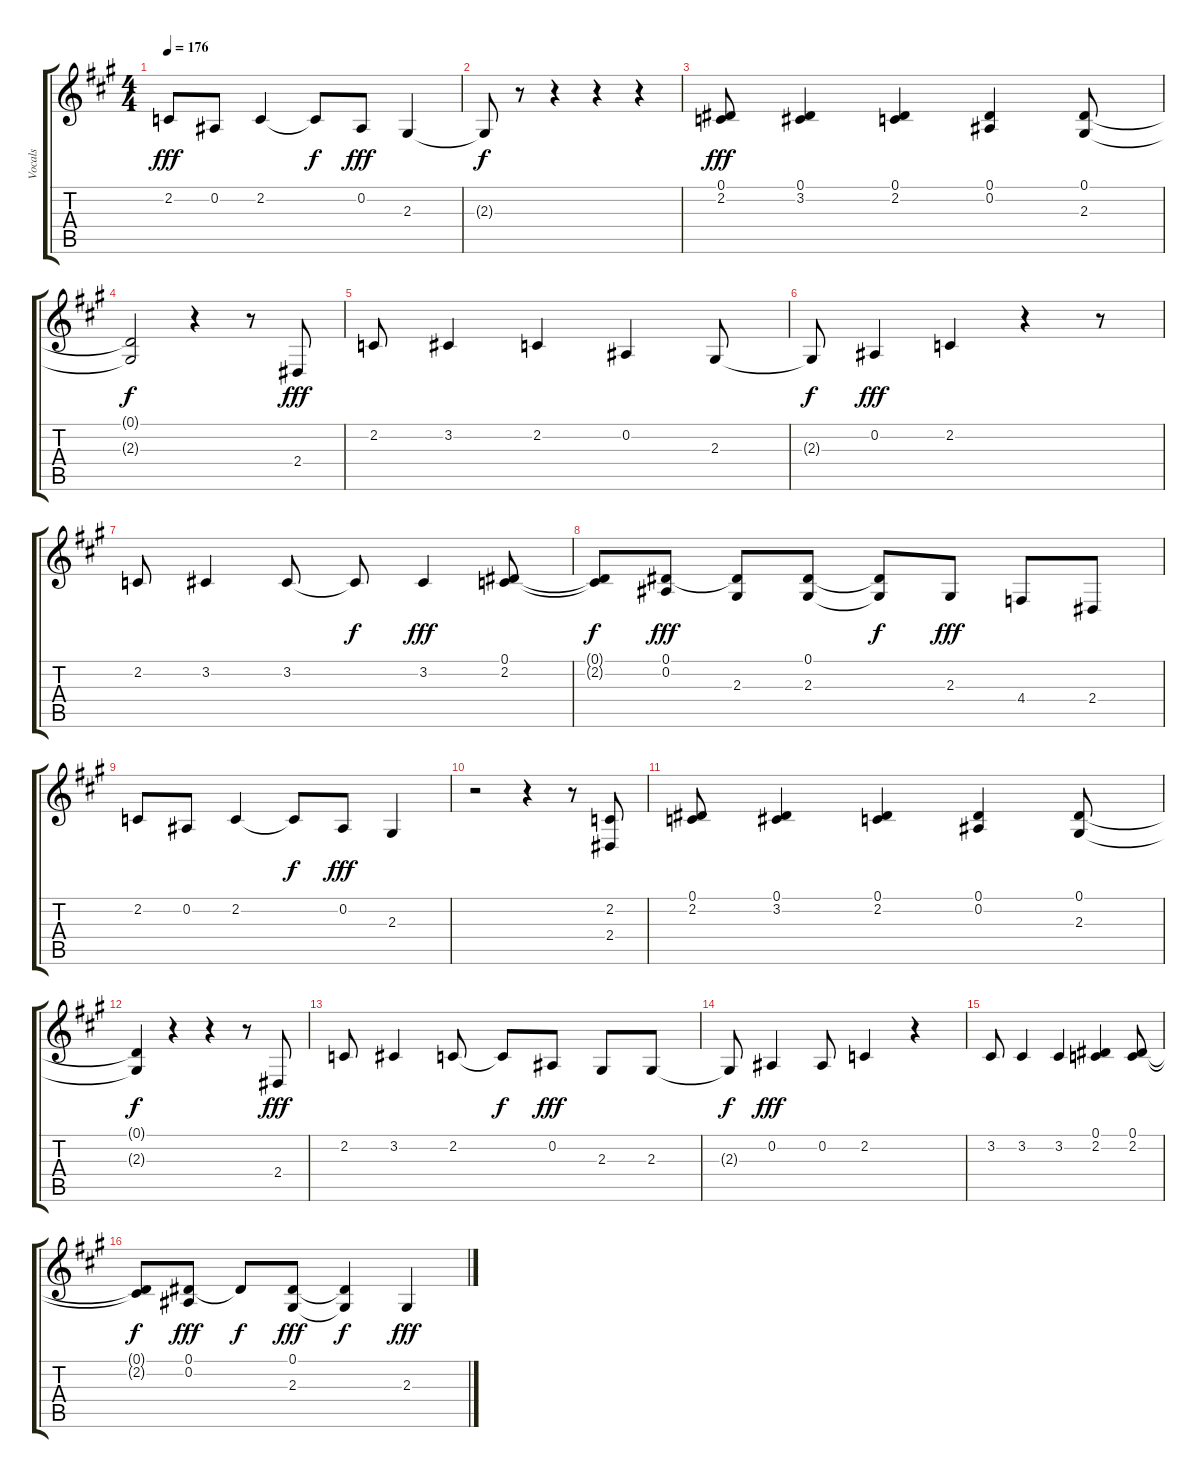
\track ("Vocals" "Vocals") {instrument lead6voice}
\staff {score tabs}
\tuning (Eb4 Bb3 Gb3 Db3 Ab2 Eb2) {hide}
\ts (4 4)
\tempo 176
\clef g2
\ks a
2.2.8{dy fff} 0.2.8 2.2.4 2.2{t}.8{dy f} 0.2.8{dy fff} 2.3.4 |
2.3{t}.8{dy f} r.8 r.4 r.4 r.4 |
(0.1 2.2).8{dy fff} (0.1 3.2).4 (0.1 2.2).4 (0.1 0.2).4 (0.1 2.3).8 |
(0.1{t} 2.3{t}).2{dy f} r.4 r.8 2.4.8{dy fff} |
2.2.8 3.2.4 2.2.4 0.2.4 2.3.8 |
2.3{t}.8{dy f} 0.2.4{dy fff} 2.2.4 r.4 r.8 |
2.2.8 3.2.4 3.2.8 3.2{t}.8{dy f} 3.2.4{dy fff} (0.1 2.2).8 |
(0.1{t} 2.2{t}).8{dy f} (0.1 0.2).8{dy fff} (0.1{t} 2.3).8 (0.1 2.3).8 (0.1{t} 2.3{t}).8{dy f} 2.3.8{dy fff} 4.4.8 2.4.8 |
2.2.8 0.2.8 2.2.4 2.2{t}.8{dy f} 0.2.8{dy fff} 2.3.4 |
r.2 r.4 r.8 (2.2 2.4).8 |
(0.1 2.2).8 (0.1 3.2).4 (0.1 2.2).4 (0.1 0.2).4 (0.1 2.3).8 |
(0.1{t} 2.3{t}).4{dy f} r.4 r.4 r.8 2.4.8{dy fff} |
2.2.8 3.2.4 2.2.8 2.2{t}.8{dy f} 0.2.8{dy fff} 2.3.8 2.3.8 |
2.3{t}.8{dy f} 0.2.4{dy fff} 0.2.8 2.2.4 r.4 |
3.2.8 3.2.4 3.2.4 (0.1 2.2).4 (0.1 2.2).8 |
(0.1{t} 2.2{t}).8{dy f} (0.1 0.2).8{dy fff} 0.1{t}.8{dy f} (0.1 2.3).8{dy fff} (0.1{t} 2.3{t}).4{dy f} 2.3.4{dy fff}
